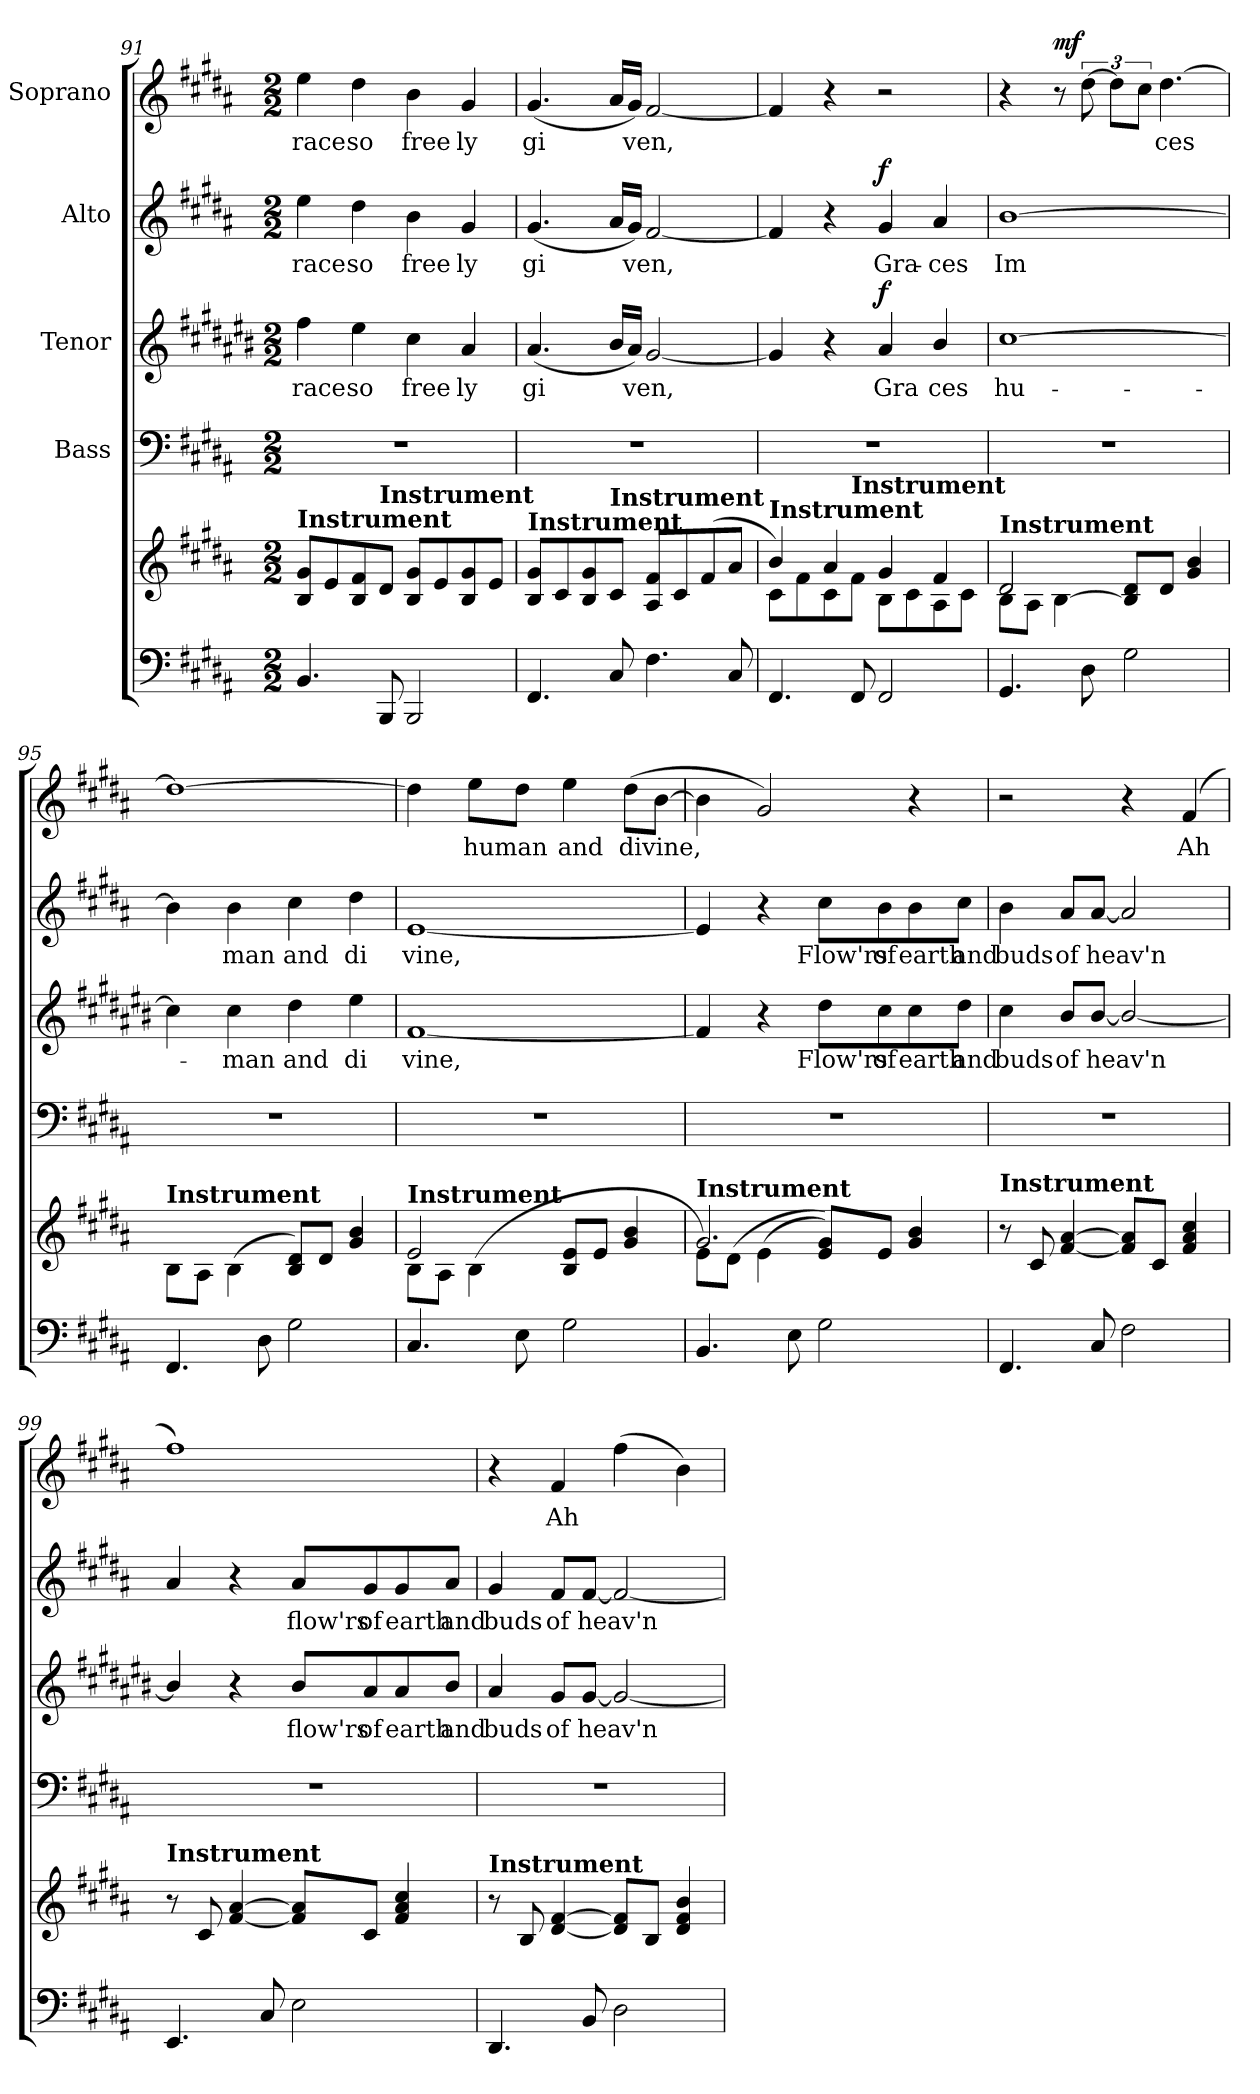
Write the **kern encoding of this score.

**kern	**kern	**kern	**kern	**text	**dynam	**kern	**text	**dynam	**kern	**text	**dynam
*part5	*part5	*part4	*part3	*part3	*part3	*part2	*part2	*part2	*part1	*part1	*part1
*staff6	*staff5	*staff4	*staff3	*staff3	*staff3	*staff2	*staff2	*staff2	*staff1	*staff1	*staff1
*	*	*I"Bass	*I"Tenor	*	*	*I"Alto	*	*	*I"Soprano	*	*
*clefF4	*clefG2	*clefF4	*clefG2	*	*	*clefG2	*	*	*clefG2	*	*
*	*	*	*ITrd1c2	*	*	*	*	*	*	*	*
*k[f#c#g#d#a#]	*k[f#c#g#d#a#]	*k[f#c#g#d#a#]	*k[f#c#g#d#a#]	*	*	*k[f#c#g#d#a#]	*	*	*k[f#c#g#d#a#]	*	*
*B:	*B:	*B:	*B:	*	*	*B:	*	*	*B:	*	*
*M2/2	*M2/2	*M2/2	*M2/2	*	*	*M2/2	*	*	*M2/2	*	*
=91	=91	=91	=91	=91	=91	=91	=91	=91	=91	=91	=91
!	!LO:TX:a:B:t=Instrument	!	!	!	!	!	!	!	!	!	!
4.BB/	8B/ 8g#/L	1r	4ee\	race	.	4ee\	race	.	4ee\	race	.
.	8e/	.	.	.	.	.	.	.	.	.	.
.	8B/ 8f#/	.	4dd#\	so	.	4dd#\	so	.	4dd#\	so	.
!	!LO:TX:a:B:t=Instrument	!	!	!	!	!	!	!	!	!	!
8BBB/	8d#/J	.	.	.	.	.	.	.	.	.	.
2BBB/	8B/ 8g#/L	.	4b\	free­	.	4b\	free­	.	4b\	free­	.
.	8e/	.	.	.	.	.	.	.	.	.	.
.	8B/ 8g#/	.	4g#/	ly	.	4g#/	ly	.	4g#/	ly	.
.	8e/J	.	.	.	.	.	.	.	.	.	.
=92	=92	=92	=92	=92	=92	=92	=92	=92	=92	=92	=92
!	!LO:TX:a:B:t=Instrument	!	!	!	!	!	!	!	!	!	!
4.FF#/	8B/ 8g#/L	1r	(4.g#/	gi­	.	(4.g#/	gi­	.	(4.g#/	gi­	.
.	8c#/	.	.	.	.	.	.	.	.	.	.
.	8B/ 8g#/	.	.	.	.	.	.	.	.	.	.
!	!LO:TX:a:B:t=Instrument	!	!	!	!	!	!	!	!	!	!
8C#/	8c#/J	.	16a#/LL	.	.	16a#/LL	.	.	16a#/LL	.	.
.	.	.	16g#/JJ)	ven,	.	16g#/JJ)	ven,	.	16g#/JJ)	ven,­	.
4.F#\	8A#/ 8f#/L	.	[2f#/	.	.	[2f#/	.	.	[2f#/	.	.
.	8c#/	.	.	.	.	.	.	.	.	.	.
.	(>8f#/	.	.	.	.	.	.	.	.	.	.
8C#/	8a#/J	.	.	.	.	.	.	.	.	.	.
!!LO:PB:g=z
=93	=93	=93	=93	=93	=93	=93	=93	=93	=93	=93	=93
*	*^	*	*	*	*	*	*	*	*	*	*
!	!LO:TX:a:B:t=Instrument	!	!	!	!	!	!	!	!	!	!	!
4.FF#/	8c#\L	4b/)	1r	4f#/]	.	.	4f#/]	.	.	4f#/]	.	.
.	8f#\	.	.	.	.	.	.	.	.	.	.	.
.	8c#\	4a#/	.	4r	.	.	4r	.	.	4r	.	.
!	!LO:TX:a:B:t=Instrument	!	!	!	!	!	!	!	!	!	!	!
8FF#/	8f#\J	.	.	.	.	.	.	.	.	.	.	.
!	!	!	!	!	!	!LO:DY:a	!	!	!LO:DY:a	!	!	!
2FF#/	8B\L	4g#/	.	4g#/	Gra	f	4g#/	Gra-	f	2r	.	.
.	8c#\	.	.	.	.	.	.	.	.	.	.	.
.	8A#\	4f#/	.	4a#/	ces	.	4a#/	-ces	.	.	.	.
.	8c#\J	.	.	.	.	.	.	.	.	.	.	.
!!LO:PB:g=z
=94	=94	=94	=94	=94	=94	=94	=94	=94	=94	=94	=94	=94
!	!LO:TX:a:B:t=Instrument	!	!	!	!	!	!	!	!	!	!	!
4.GG#/	8B\L	2d#/	1r	[1b	hu-	.	[1b	Im­	.	4r	.	.
.	8A#\J	.	.	.	.	.	.	.	.	.	.	.
!	!	!	!	!	!	!	!	!	!	!	!	!LO:DY:a
.	[4B\	.	.	.	.	.	.	.	.	8r	.	mf
8D#\	.	.	.	.	.	.	.	.	.	[12dd#\	.	.
.	.	.	.	.	.	.	.	.	.	12dd#\L]	.	.
2G#\	8B/] 8d#/L	2ryy	.	.	.	.	.	.	.	.	.	.
.	.	.	.	.	.	.	.	.	.	12cc#\J	.	.
.	8d#/J	.	.	.	.	.	.	.	.	[4.dd#\	ces	.
.	4g#/ 4b/	.	.	.	.	.	.	.	.	.	.	.
*	*v	*v	*	*	*	*	*	*	*	*	*	*
=95	=95	=95	=95	=95	=95	=95	=95	=95	=95	=95	=95
!	!LO:TX:a:B:t=Instrument	!	!	!	!	!	!	!	!	!	!
4.FF#/	8B\L	1r	4b\]	.	.	4b\]	.	.	1dd#_	.	.
.	8A#\J	.	.	.	.	.	.	.	.	.	.
.	(>4B\	.	4b\	-man	.	4b\	man	.	.	.	.
8D#\	.	.	.	.	.	.	.	.	.	.	.
2G#\	8B/ 8d#/L)	.	4cc#\	and	.	4cc#\	and	.	.	.	.
.	8d#/J	.	.	.	.	.	.	.	.	.	.
.	4g#/ 4b/	.	4dd#\	di­	.	4dd#\	di­	.	.	.	.
=96	=96	=96	=96	=96	=96	=96	=96	=96	=96	=96	=96
*	*^	*	*	*	*	*	*	*	*	*	*
!	!LO:TX:a:B:t=Instrument	!	!	!	!	!	!	!	!	!	!	!
4.C#/	8B\L	2e/	1r	[1e	vine,	.	[1e	vine,	.	4dd#\]	.	.
.	8A#\J	.	.	.	.	.	.	.	.	.	.	.
.	(>4B\	.	.	.	.	.	.	.	.	8ee\L	hu­man­	.
8E\	.	.	.	.	.	.	.	.	.	8dd#\J	.	.
2G#\	8B/ 8e/L	2ryy	.	.	.	.	.	.	.	4ee\	and	.
.	8e/J	.	.	.	.	.	.	.	.	.	.	.
.	4g#/ 4b/	.	.	.	.	.	.	.	.	(>8dd#\L	di­vine,­	.
.	.	.	.	.	.	.	.	.	.	[8b\J	.	.
!!LO:PB:g=z
=97	=97	=97	=97	=97	=97	=97	=97	=97	=97	=97	=97	=97
!	!LO:TX:a:B:t=Instrument	!	!	!	!	!	!	!	!	!	!	!
4.BB/	8e\L)	2.g#/	1r	4e/]	.	.	4e/]	.	.	4b\]	.	.
.	(8d#\J	.	.	.	.	.	.	.	.	.	.	.
.	(4e\	.	.	4r	.	.	4r	.	.	2g#/)	.	.
8E\	.	.	.	.	.	.	.	.	.	.	.	.
2G#\	8e/ 8g#/L))	.	.	8cc#\L	Flow'rs	.	8cc#\L	Flow'rs	.	.	.	.
.	8e/J	.	.	8b\	of	.	8b\	of	.	.	.	.
.	4g#/ 4b/	4ryy	.	8b\	earth	.	8b\	earth	.	4r	.	.
.	.	.	.	8cc#\J	and	.	8cc#\J	and	.	.	.	.
*	*v	*v	*	*	*	*	*	*	*	*	*	*
!!LO:PB:g=z
=98	=98	=98	=98	=98	=98	=98	=98	=98	=98	=98	=98
!	!LO:TX:a:B:t=Instrument	!	!	!	!	!	!	!	!	!	!
4.FF#/	8r	1r	4b\	buds	.	4b\	buds	.	2r	.	.
.	8c#/	.	.	.	.	.	.	.	.	.	.
.	[4f#/ [4a#/	.	8a#/L	of	.	8a#/L	of	.	.	.	.
8C#/	.	.	[8a#/J	heav'n	.	[8a#/J	heav'n	.	.	.	.
2F#\	8f#/] 8a#/]L	.	2a#/_	.	.	2a#/]	.	.	4r	.	.
.	8c#/J	.	.	.	.	.	.	.	.	.	.
.	4f#/ 4a#/ 4cc#/	.	.	.	.	.	.	.	(4f#/	Ah­	.
=99	=99	=99	=99	=99	=99	=99	=99	=99	=99	=99	=99
!	!LO:TX:a:B:t=Instrument	!	!	!	!	!	!	!	!	!	!
4.EE/	8r	1r	4a#/]	.	.	4a#/	.	.	1ff#)	.	.
.	8c#/	.	.	.	.	.	.	.	.	.	.
.	[4f#/ [4a#/	.	4r	.	.	4r	.	.	.	.	.
8C#/	.	.	.	.	.	.	.	.	.	.	.
2E\	8f#/] 8a#/]L	.	8a#/L	flow'rs	.	8a#/L	flow'rs	.	.	.	.
.	8c#/J	.	8g#/	of	.	8g#/	of	.	.	.	.
.	4f#/ 4a#/ 4cc#/	.	8g#/	earth	.	8g#/	earth	.	.	.	.
.	.	.	8a#/J	and	.	8a#/J	and	.	.	.	.
=100	=100	=100	=100	=100	=100	=100	=100	=100	=100	=100	=100
!	!LO:TX:a:B:t=Instrument	!	!	!	!	!	!	!	!	!	!
4.DD#/	8r	1r	4g#/	buds	.	4g#/	buds	.	4r	.	.
.	8B/	.	.	.	.	.	.	.	.	.	.
.	[4d#/ [4f#/	.	8f#/L	of	.	8f#/L	of	.	4f#/	Ah	.
8BB/	.	.	[8f#/J	heav'n	.	[8f#/J	heav'n	.	.	.	.
2D#\	8d#/] 8f#/]L	.	2f#/_	.	.	2f#/_	.	.	(>4ff#\	.	.
.	8B/J	.	.	.	.	.	.	.	.	.	.
.	4d#/ 4f#/ 4b/	.	.	.	.	.	.	.	4b\)	.	.
=	=	=	=	=	=	=	=	=	=	=	=
*-	*-	*-	*-	*-	*-	*-	*-	*-	*-	*-	*-
